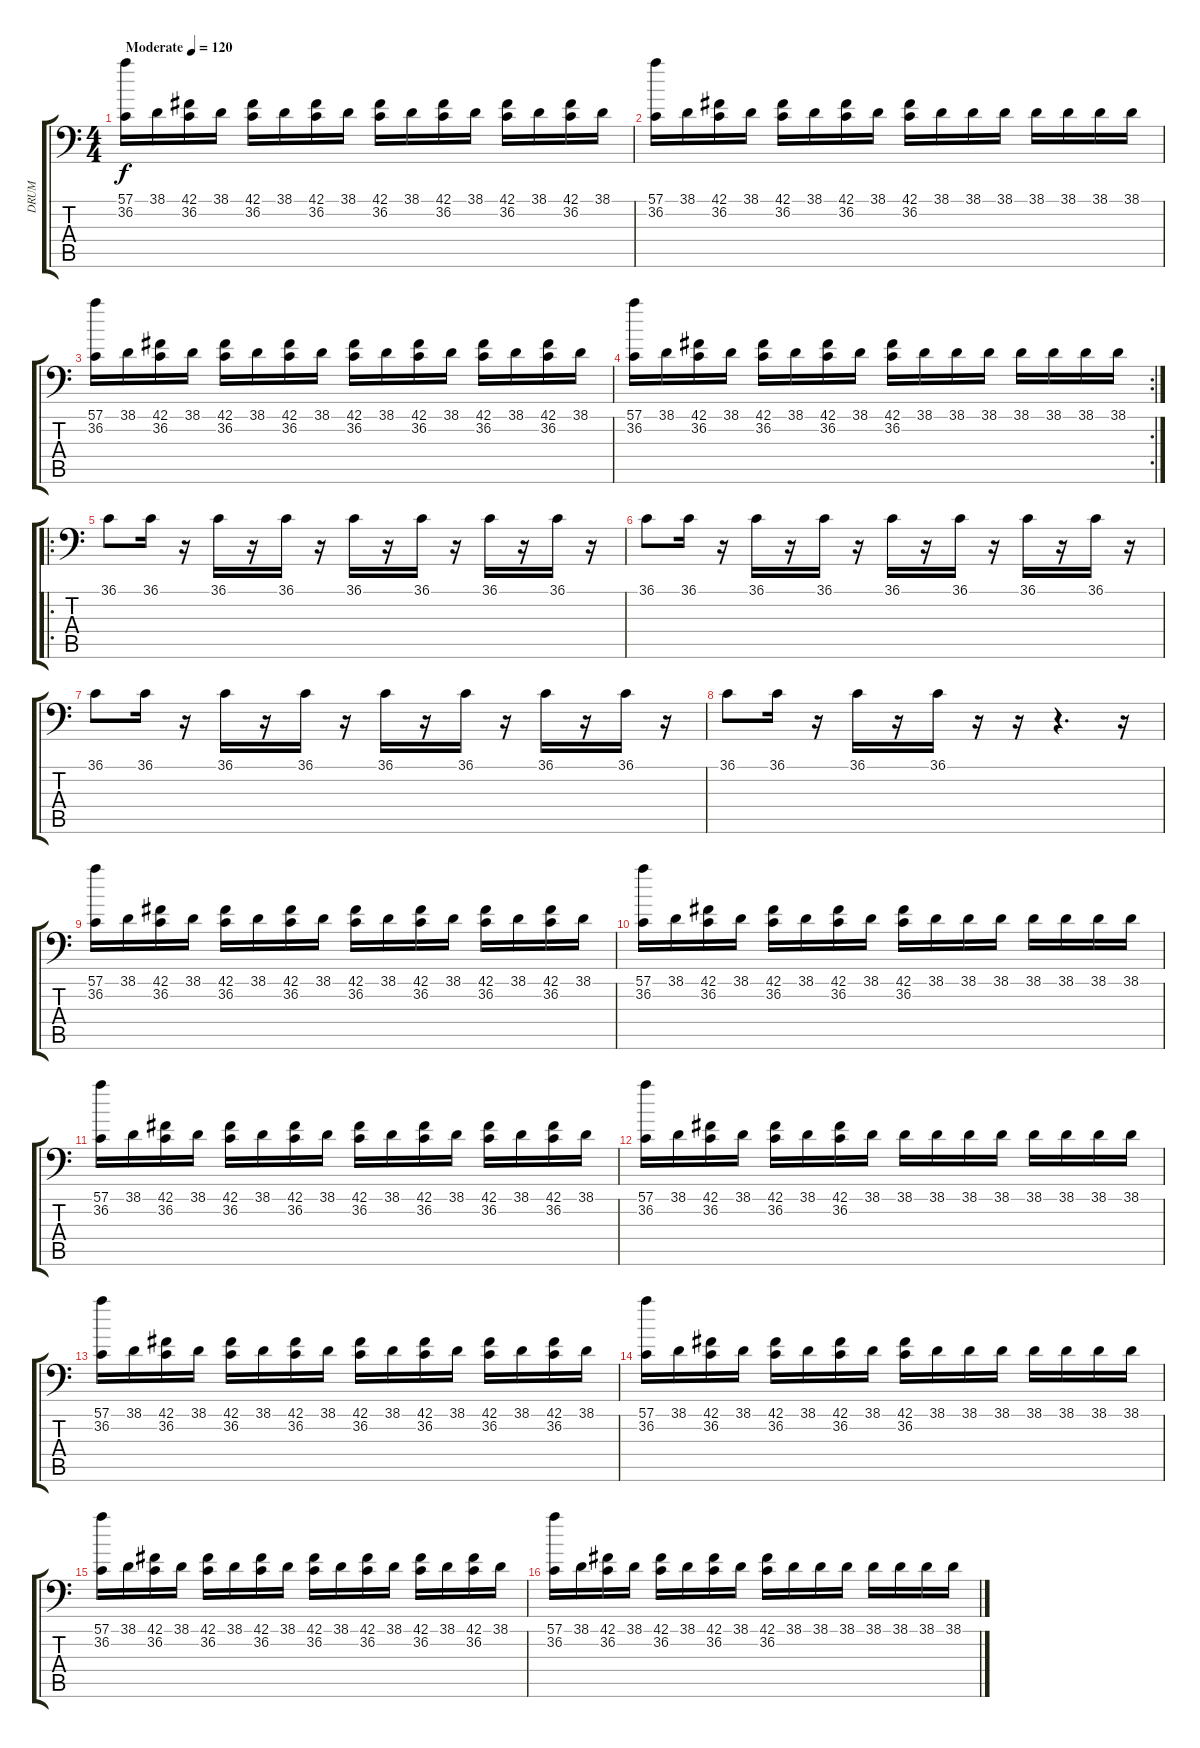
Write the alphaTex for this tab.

\track ("DRUM" "DRUM") {instrument acousticgrandpiano}
\staff {score tabs}
\tuning (C-1 C-1 C-1 C-1 C-1 C-1) {hide}
\ts (4 4)
\tempo (120 "Moderate")
\clef f4
\ks c
(57.1 36.2).16{dy f instrument acousticgrandpiano} 38.1.16 (42.1 36.2).16 38.1.16 (42.1 36.2).16 38.1.16 (42.1 36.2).16 38.1.16 (42.1 36.2).16 38.1.16 (42.1 36.2).16 38.1.16 (42.1 36.2).16 38.1.16 (42.1 36.2).16 38.1.16 |
(57.1 36.2).16 38.1.16 (42.1 36.2).16 38.1.16 (42.1 36.2).16 38.1.16 (42.1 36.2).16 38.1.16 (42.1 36.2).16 38.1.16 38.1.16 38.1.16 38.1.16 38.1.16 38.1.16 38.1.16 |
(57.1 36.2).16 38.1.16 (42.1 36.2).16 38.1.16 (42.1 36.2).16 38.1.16 (42.1 36.2).16 38.1.16 (42.1 36.2).16 38.1.16 (42.1 36.2).16 38.1.16 (42.1 36.2).16 38.1.16 (42.1 36.2).16 38.1.16 |
\rc 2
(57.1 36.2).16 38.1.16 (42.1 36.2).16 38.1.16 (42.1 36.2).16 38.1.16 (42.1 36.2).16 38.1.16 (42.1 36.2).16 38.1.16 38.1.16 38.1.16 38.1.16 38.1.16 38.1.16 38.1.16 |
\ro
36.1.8 36.1.16 r.16 36.1.16 r.16 36.1.16 r.16 36.1.16 r.16 36.1.16 r.16 36.1.16 r.16 36.1.16 r.16 |
36.1.8 36.1.16 r.16 36.1.16 r.16 36.1.16 r.16 36.1.16 r.16 36.1.16 r.16 36.1.16 r.16 36.1.16 r.16 |
36.1.8 36.1.16 r.16 36.1.16 r.16 36.1.16 r.16 36.1.16 r.16 36.1.16 r.16 36.1.16 r.16 36.1.16 r.16 |
36.1.8 36.1.16 r.16 36.1.16 r.16 36.1.16 r.16 r.16 r.4{d} r.16 |
(57.1 36.2).16 38.1.16 (42.1 36.2).16 38.1.16 (42.1 36.2).16 38.1.16 (42.1 36.2).16 38.1.16 (42.1 36.2).16 38.1.16 (42.1 36.2).16 38.1.16 (42.1 36.2).16 38.1.16 (42.1 36.2).16 38.1.16 |
(57.1 36.2).16 38.1.16 (42.1 36.2).16 38.1.16 (42.1 36.2).16 38.1.16 (42.1 36.2).16 38.1.16 (42.1 36.2).16 38.1.16 38.1.16 38.1.16 38.1.16 38.1.16 38.1.16 38.1.16 |
(57.1 36.2).16 38.1.16 (42.1 36.2).16 38.1.16 (42.1 36.2).16 38.1.16 (42.1 36.2).16 38.1.16 (42.1 36.2).16 38.1.16 (42.1 36.2).16 38.1.16 (42.1 36.2).16 38.1.16 (42.1 36.2).16 38.1.16 |
(57.1 36.2).16 38.1.16 (42.1 36.2).16 38.1.16 (42.1 36.2).16 38.1.16 (42.1 36.2).16 38.1.16 38.1.16 38.1.16 38.1.16 38.1.16 38.1.16 38.1.16 38.1.16 38.1.16 |
(57.1 36.2).16 38.1.16 (42.1 36.2).16 38.1.16 (42.1 36.2).16 38.1.16 (42.1 36.2).16 38.1.16 (42.1 36.2).16 38.1.16 (42.1 36.2).16 38.1.16 (42.1 36.2).16 38.1.16 (42.1 36.2).16 38.1.16 |
(57.1 36.2).16 38.1.16 (42.1 36.2).16 38.1.16 (42.1 36.2).16 38.1.16 (42.1 36.2).16 38.1.16 (42.1 36.2).16 38.1.16 38.1.16 38.1.16 38.1.16 38.1.16 38.1.16 38.1.16 |
(57.1 36.2).16 38.1.16 (42.1 36.2).16 38.1.16 (42.1 36.2).16 38.1.16 (42.1 36.2).16 38.1.16 (42.1 36.2).16 38.1.16 (42.1 36.2).16 38.1.16 (42.1 36.2).16 38.1.16 (42.1 36.2).16 38.1.16 |
(57.1 36.2).16 38.1.16 (42.1 36.2).16 38.1.16 (42.1 36.2).16 38.1.16 (42.1 36.2).16 38.1.16 (42.1 36.2).16 38.1.16 38.1.16 38.1.16 38.1.16 38.1.16 38.1.16 38.1.16
